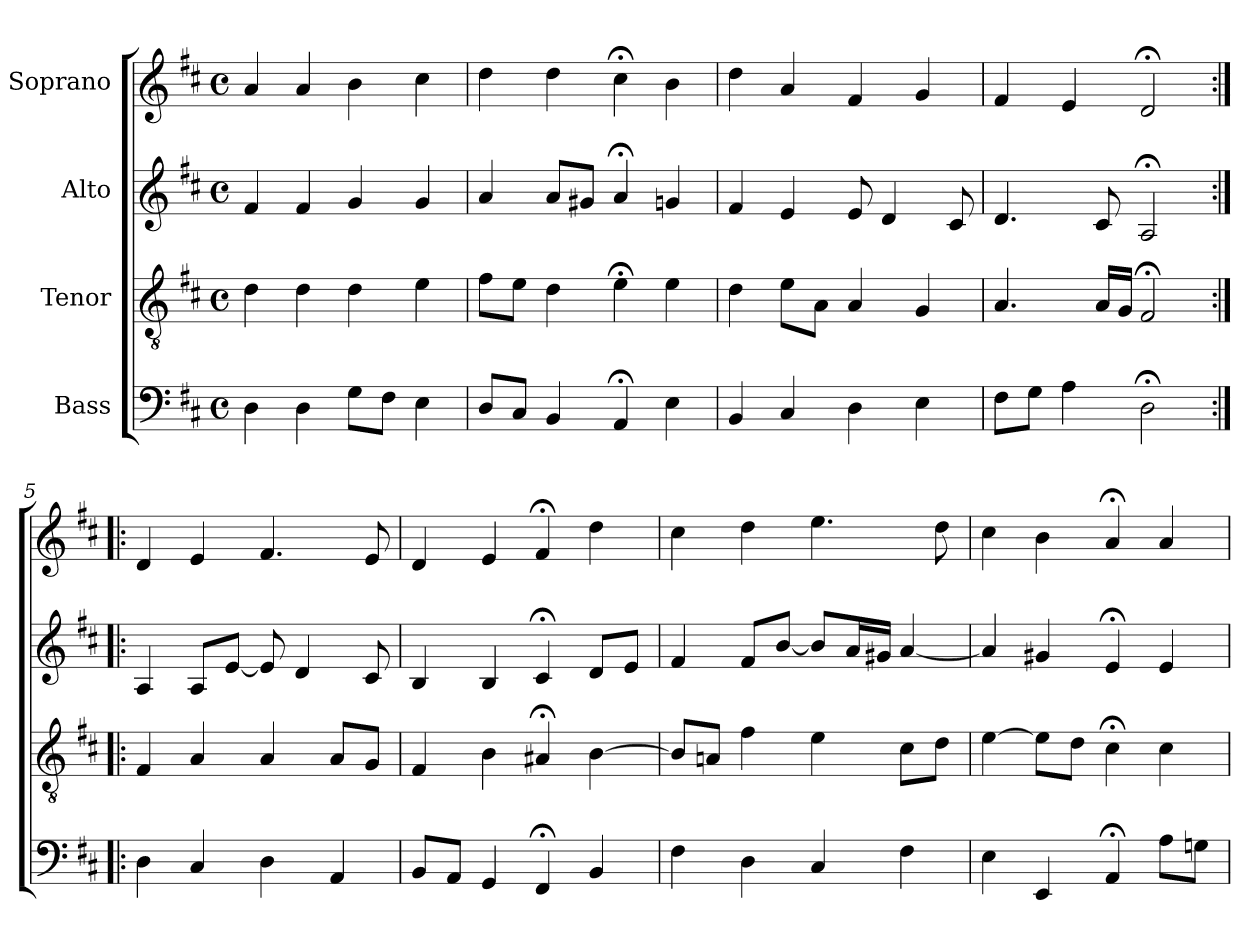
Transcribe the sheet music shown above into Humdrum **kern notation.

**kern	**kern	**kern	**kern
*part4	*part3	*part2	*part1
*staff4	*staff3	*staff2	*staff1
*I"Bass	*I"Tenor	*I"Alto	*I"Soprano
*clefF4	*clefGv2	*clefG2	*clefG2
*k[f#c#]	*k[f#c#]	*k[f#c#]	*k[f#c#]
*M4/4	*M4/4	*M4/4	*M4/4
*met(c)	*met(c)	*met(c)	*met(c)
=1	=1	=1	=1
4D	4d	4f#	4a
4D	4d	4f#	4a
8GL	4d	4g	4b
8F#J	.	.	.
4E	4e	4g	4cc#
=2	=2	=2	=2
8DL	8f#L	4a	4dd
8C#J	8eJ	.	.
4BB	4d	8aL	4dd
.	.	8g#XJ	.
4AA;<	4e;<	4a;<	4cc#;<
4E	4e	4gn	4b
=3	=3	=3	=3
4BB	4d	4f#	4dd
4C#	8eL	4e	4a
.	8AJ	.	.
4D	4A	8e	4f#
.	.	4d	.
4E	4G	.	4g
.	.	8c#	.
=4	=4	=4	=4
8F#L	4.A	4.d	4f#
8GJ	.	.	.
4A	.	.	4e
.	16ALL	8c#	.
.	16GJJ	.	.
2D;<	2F#;<	2A;<	2d;<
=5:|!|:	=5:|!|:	=5:|!|:	=5:|!|:
4D	4F#	4A	4d
4C#	4A	8AL	4e
.	.	[8eJ	.
4D	4A	8e]	4.f#
.	.	4d	.
4AA	8AL	.	.
.	8GJ	8c#	8e
=6	=6	=6	=6
8BBL	4F#	4B	4d
8AAJ	.	.	.
4GG	4B	4B	4e
4FF#;<	4A#X;<	4c#;<	4f#;<
4BB	[4B	8dL	4dd
.	.	8eJ	.
=7	=7	=7	=7
4F#	8BL]	4f#	4cc#
.	8AnJ	.	.
4D	4f#	8f#L	4dd
.	.	[8bJ	.
4C#	4e	8bL]	4.ee
.	.	16aL	.
.	.	16g#XJJ	.
4F#	8c#L	[4a	.
.	8dJ	.	8dd
=8	=8	=8	=8
4E	[4e	4a]	4cc#
4EE	8eL]	4g#X	4b
.	8dJ	.	.
4AA;<	4c#;<	4e;<	4a;<
8AL	4c#	4e	4a
8GnJ	.	.	.
=	=	=	=
*-	*-	*-	*-
